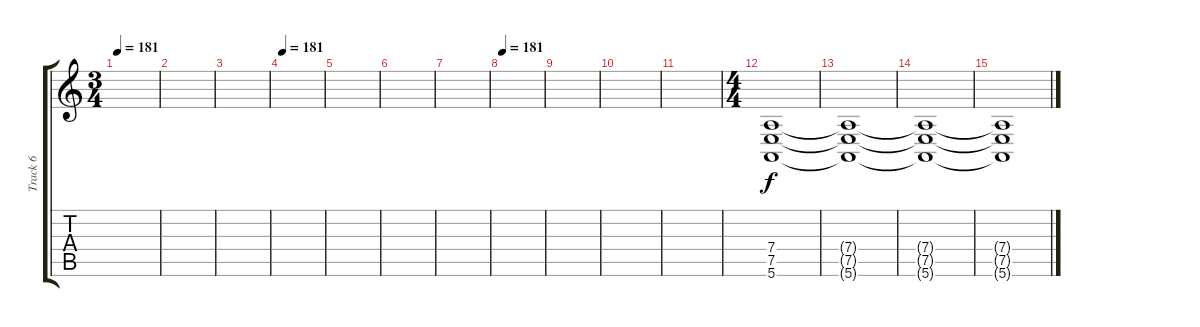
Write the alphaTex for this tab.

\track ("Track 6" "Track 6") {instrument pad4choir}
\staff {score tabs}
\tuning (E4 B3 G3 D3 A2 E2) {hide}
\ts (3 4)
\tempo 181
\clef g2
\ks c
|
|
|
\tempo 181
|
|
|
|
\tempo 181
|
|
|
|
\ts (4 4)
(7.4 7.5 5.6).1{volume 16 instrument distortionguitar} |
(7.4{t} 7.5{t} 5.6{t}).1 |
(7.4{t} 7.5{t} 5.6{t}).1 |
(7.4{t} 7.5{t} 5.6{t}).1
